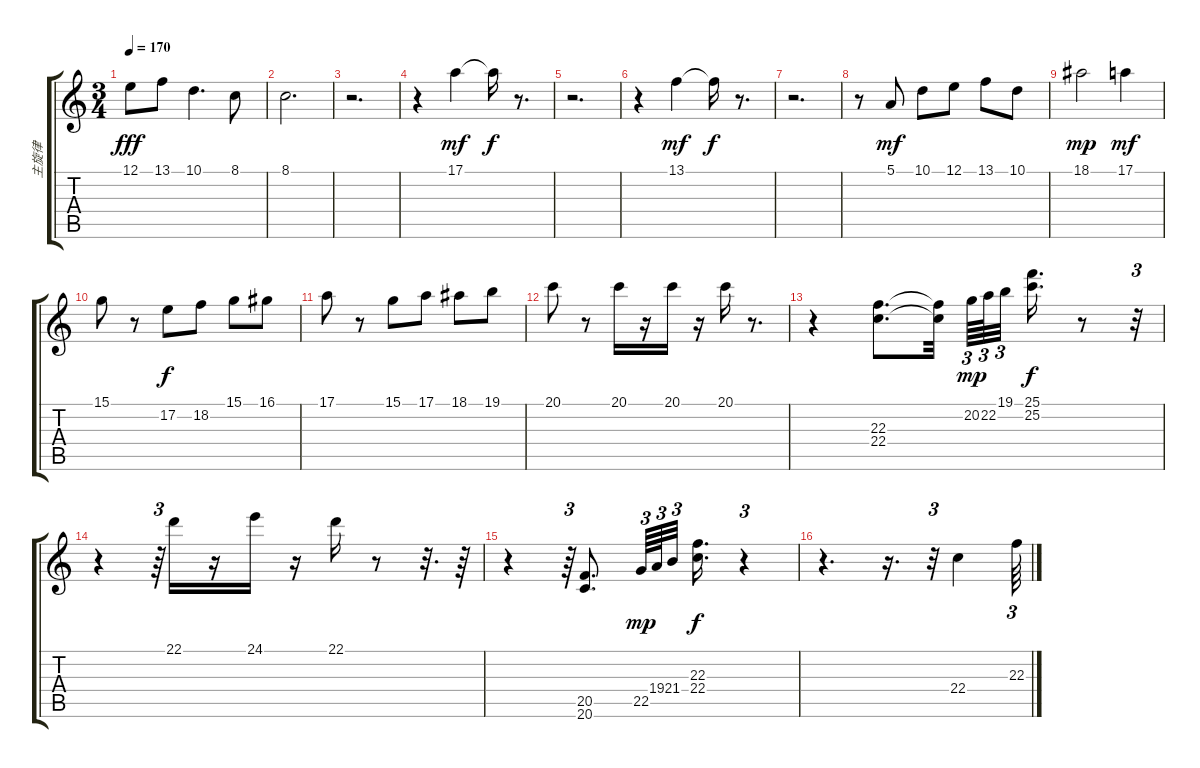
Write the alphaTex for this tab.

\track ("主旋律" "主旋律") {instrument stringensemble1}
\staff {score tabs}
\tuning (E4 B3 G3 D3 A2 E2) {hide}
\ts (3 4)
\tempo 170
\clef g2
\ks c
12.1.8{dy fff} 13.1.8 10.1.4{d} 8.1.8 |
8.1.2{d} |
r.2{d} |
r.4 17.1.4{dy mf} 17.1{t}.16{dy f} r.8{d} |
r.2{d} |
r.4 13.1.4{dy mf} 13.1{t}.16{dy f} r.8{d} |
r.2{d} |
r.8 5.1.8{dy mf} 10.1.8 12.1.8 13.1.8 10.1.8 |
18.1.2{dy mp} 17.1.4{dy mf} |
15.1.8 r.8 17.2.8{dy f} 18.2.8 15.1.8 16.1.8 |
17.1.8 r.8 15.1.8 17.1.8 18.1.8 19.1.8 |
20.1.8 r.8 20.1.16 r.16 20.1.16 r.16 20.1.16 r.8{d} |
r.4 (22.3 22.4).8{d} (22.3{t} 22.4{t}).32{beam splitsecondary} 20.2.64{tu (3 2) dy mp} 22.2.64{tu (3 2)} 19.1.32{tu (3 2)} (25.1 25.2).16{d dy f} r.8 r.32{tu (3 2)} |
r.4 r.64{tu (3 2)} 22.1.16 r.16 24.1.16 r.16 22.1.16 r.8 r.32{d} r.64 |
r.4 r.64{tu (3 2)} (20.5 20.6).8{d} 22.5.64{tu (3 2) dy mp} 19.4.64{tu (3 2)} 21.4.32{tu (3 2) beam splitsecondary} (22.3 22.4).16{d dy f} r.4{tu (3 2)} |
r.4{d} r.16{d} r.32{tu (3 2)} 22.4.4 22.3.64{tu (3 2)}
